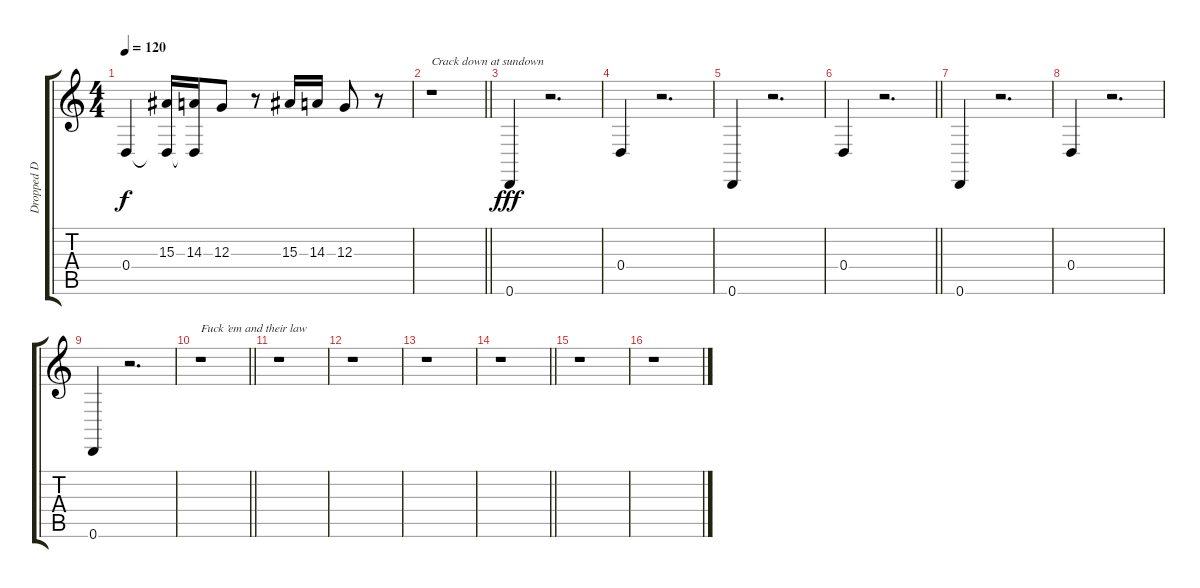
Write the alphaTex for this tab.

\track ("Dropped D" "Dropped D") {instrument lead5charang}
\staff {score tabs}
\tuning (E4 B3 G3 D3 A2 D2) {hide}
\ts (4 4)
\tempo 120
\clef g2
\ks c
0.4.4{dy f} (15.3 0.4{t}).16 (14.3 0.4{t}).16 12.3.8 r.8 15.3.16 14.3.16 12.3.8 r.8 |
\barLineRight lightlight
r.1{txt "Crack down at sundown "} |
0.6.4{dy fff} r.2{d} |
0.4.4 r.2{d} |
0.6.4 r.2{d} |
\barLineRight lightlight
0.4.4 r.2{d} |
0.6.4 r.2{d} |
0.4.4 r.2{d} |
0.6.4 r.2{d} |
\barLineRight lightlight
r.1{txt "Fuck ’em and their law "} |
r.1 |
r.1 |
r.1 |
\barLineRight lightlight
r.1 |
r.1 |
r.1
